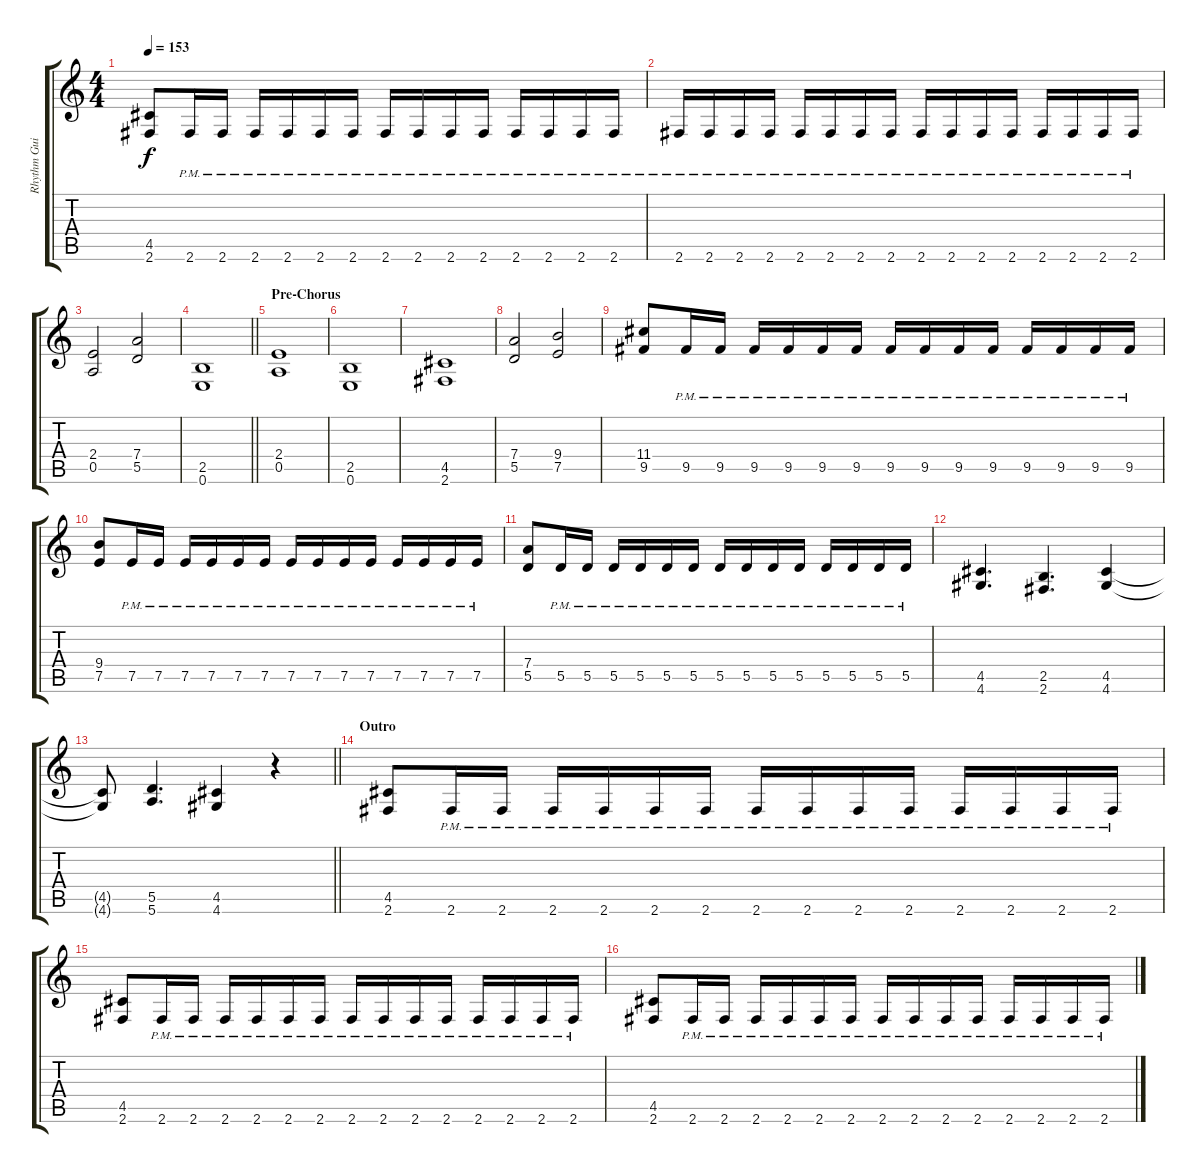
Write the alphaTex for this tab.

\track ("Rhythm Guitar II" "Rhythm Gui") {instrument overdrivenguitar}
\staff {score tabs}
\tuning (E4 B3 G3 D3 A2 E2) {hide}
\ts (4 4)
\tempo 153
\clef g2
\ks c
(4.5 2.6).8{dy f} 2.6{pm}.16 2.6{pm}.16 2.6{pm}.16 2.6{pm}.16 2.6{pm}.16 2.6{pm}.16 2.6{pm}.16 2.6{pm}.16 2.6{pm}.16 2.6{pm}.16 2.6{pm}.16 2.6{pm}.16 2.6{pm}.16 2.6{pm}.16 |
2.6{pm}.16 2.6{pm}.16 2.6{pm}.16 2.6{pm}.16 2.6{pm}.16 2.6{pm}.16 2.6{pm}.16 2.6{pm}.16 2.6{pm}.16 2.6{pm}.16 2.6{pm}.16 2.6{pm}.16 2.6{pm}.16 2.6{pm}.16 2.6{pm}.16 2.6{pm}.16 |
(2.4 0.5).2 (7.4 5.5).2 |
\barLineRight lightlight
(2.5 0.6).1 |
\section ("" "Pre-Chorus")
(2.4 0.5).1 |
(2.5 0.6).1 |
(4.5 2.6).1 |
(7.4 5.5).2 (9.4 7.5).2 |
(11.4 9.5).8 9.5{pm}.16 9.5{pm}.16 9.5{pm}.16 9.5{pm}.16 9.5{pm}.16 9.5{pm}.16 9.5{pm}.16 9.5{pm}.16 9.5{pm}.16 9.5{pm}.16 9.5{pm}.16 9.5{pm}.16 9.5{pm}.16 9.5{pm}.16 |
(9.4 7.5).8 7.5{pm}.16 7.5{pm}.16 7.5{pm}.16 7.5{pm}.16 7.5{pm}.16 7.5{pm}.16 7.5{pm}.16 7.5{pm}.16 7.5{pm}.16 7.5{pm}.16 7.5{pm}.16 7.5{pm}.16 7.5{pm}.16 7.5{pm}.16 |
(7.4 5.5).8 5.5{pm}.16 5.5{pm}.16 5.5{pm}.16 5.5{pm}.16 5.5{pm}.16 5.5{pm}.16 5.5{pm}.16 5.5{pm}.16 5.5{pm}.16 5.5{pm}.16 5.5{pm}.16 5.5{pm}.16 5.5{pm}.16 5.5{pm}.16 |
(4.5 4.6).4{d} (2.5 2.6).4{d} (4.5 4.6).4 |
\barLineRight lightlight
(4.5{t} 4.6{t}).8 (5.5 5.6).4{d} (4.5 4.6).4 r.4 |
\section ("" "Outro")
(4.5 2.6).8 2.6{pm}.16 2.6{pm}.16 2.6{pm}.16 2.6{pm}.16 2.6{pm}.16 2.6{pm}.16 2.6{pm}.16 2.6{pm}.16 2.6{pm}.16 2.6{pm}.16 2.6{pm}.16 2.6{pm}.16 2.6{pm}.16 2.6{pm}.16 |
(4.5 2.6).8 2.6{pm}.16 2.6{pm}.16 2.6{pm}.16 2.6{pm}.16 2.6{pm}.16 2.6{pm}.16 2.6{pm}.16 2.6{pm}.16 2.6{pm}.16 2.6{pm}.16 2.6{pm}.16 2.6{pm}.16 2.6{pm}.16 2.6{pm}.16 |
(4.5 2.6).8 2.6{pm}.16 2.6{pm}.16 2.6{pm}.16 2.6{pm}.16 2.6{pm}.16 2.6{pm}.16 2.6{pm}.16 2.6{pm}.16 2.6{pm}.16 2.6{pm}.16 2.6{pm}.16 2.6{pm}.16 2.6{pm}.16 2.6{pm}.16
